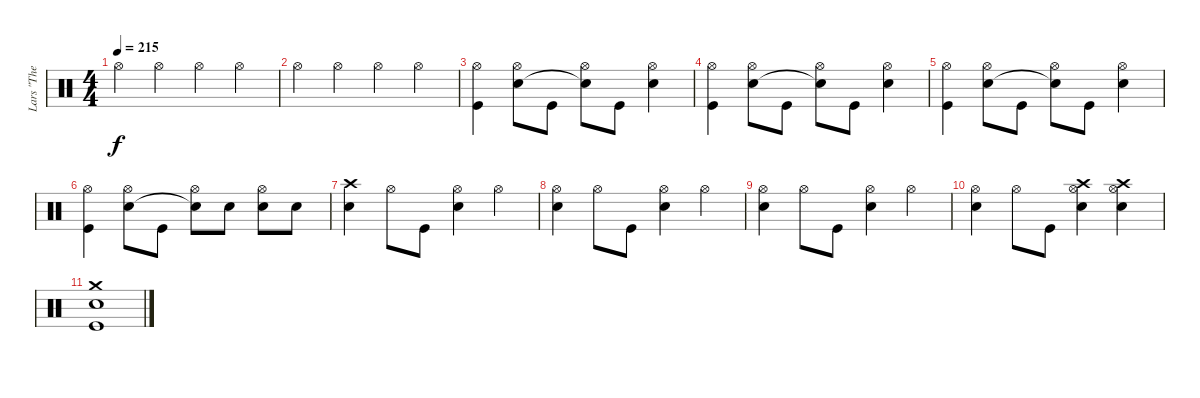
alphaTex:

\track ("Lars \"The Antichrist\" Ulrich" "Lars \"The ") {instrument percussion}
\staff {score}
\articulation defaults
\ts (4 4)
\tempo 215
\clef neutral
\ks c "Hi-Hat (open)".4{dy f} "Hi-Hat (open)".4 "Hi-Hat (open)".4 "Hi-Hat (open)".4
|
"Hi-Hat (open)".4 "Hi-Hat (open)".4 "Hi-Hat (open)".4 "Hi-Hat (open)".4 |
("Hi-Hat (open)" "Kick (hit)").4 ("Hi-Hat (open)" "Electric Snare (hit)").8 "Kick (hit)".8 ("Hi-Hat (open)" "Snare (hit)"{t}).8 "Kick (hit)".8 ("Hi-Hat (open)" "Electric Snare (hit)").4 |
("Hi-Hat (open)" "Kick (hit)").4 ("Hi-Hat (open)" "Electric Snare (hit)").8 "Kick (hit)".8 ("Hi-Hat (open)" "Snare (hit)"{t}).8 "Kick (hit)".8 ("Hi-Hat (open)" "Electric Snare (hit)").4 |
("Hi-Hat (open)" "Kick (hit)").4 ("Hi-Hat (open)" "Electric Snare (hit)").8 "Kick (hit)".8 ("Hi-Hat (open)" "Snare (hit)"{t}).8 "Kick (hit)".8 ("Hi-Hat (open)" "Electric Snare (hit)").4 |
("Hi-Hat (open)" "Kick (hit)").4 ("Hi-Hat (open)" "Electric Snare (hit)").8 "Kick (hit)".8 ("Hi-Hat (open)" "Snare (hit)"{t}).8 "Electric Snare (hit)".8 ("Hi-Hat (open)" "Electric Snare (hit)").8 "Electric Snare (hit)".8 |
("Crash high (hit)" "Electric Snare (hit)").4 "Hi-Hat (open)".8 "Kick (hit)".8 ("Hi-Hat (open)" "Electric Snare (hit)").4 "Hi-Hat (open)".4 |
("Hi-Hat (open)" "Electric Snare (hit)").4 "Hi-Hat (open)".8 "Kick (hit)".8 ("Hi-Hat (open)" "Electric Snare (hit)").4 "Hi-Hat (open)".4 |
("Hi-Hat (open)" "Electric Snare (hit)").4 "Hi-Hat (open)".8 "Kick (hit)".8 ("Hi-Hat (open)" "Electric Snare (hit)").4 "Hi-Hat (open)".4 |
("Hi-Hat (open)" "Electric Snare (hit)").4 "Hi-Hat (open)".8 "Kick (hit)".8 ("Hi-Hat (open)" "Crash high (hit)" "Electric Snare (hit)").4 ("Hi-Hat (open)" "Crash high (hit)" "Electric Snare (hit)").4 |
("Crash medium (hit)" "Electric Snare (hit)" "Kick (hit)").1
